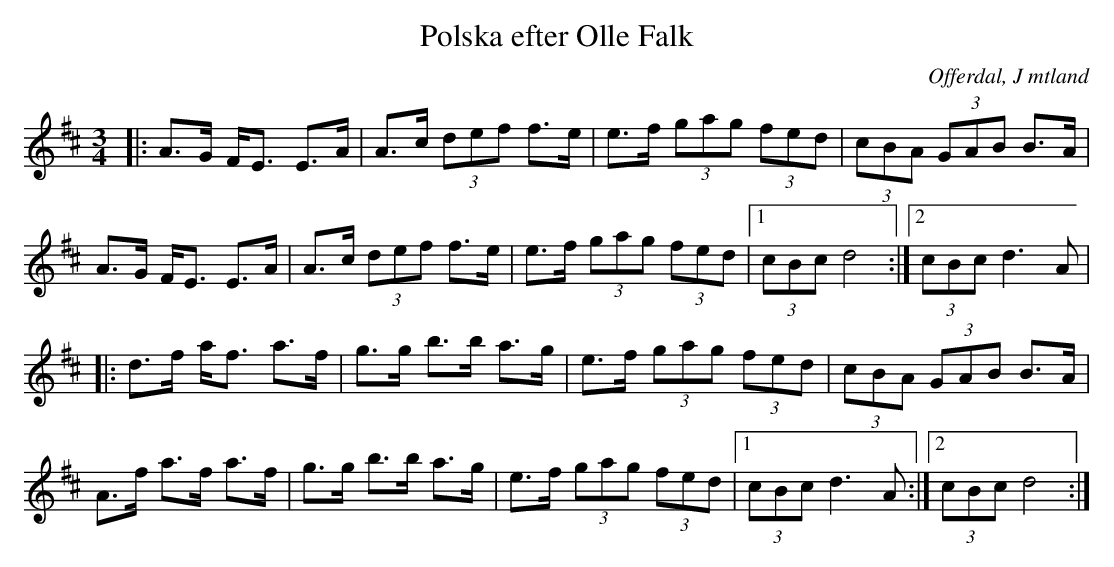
X:1
T:Polska efter Olle Falk
O:Offerdal, J mtland
M:3/4
L:1/8
K:D
|: A>G F<E E>A | A>c (3def f>e | e>f (3gag (3fed | (3cBA (3GAB B>A |
A>G F<E E>A | A>c (3def f>e | e>f (3gag (3fed |1 (3cBc d4 :|2 (3cBc d3 A |
|:d>f a<f a>f | g>g b>b a>g | e>f (3gag (3fed | (3cBA (3GAB B>A |
A>f a>f a>f | g>g b>b a>g | e>f (3gag (3fed |1 (3cBc d3 A :|2 (3cBc d4 :|
